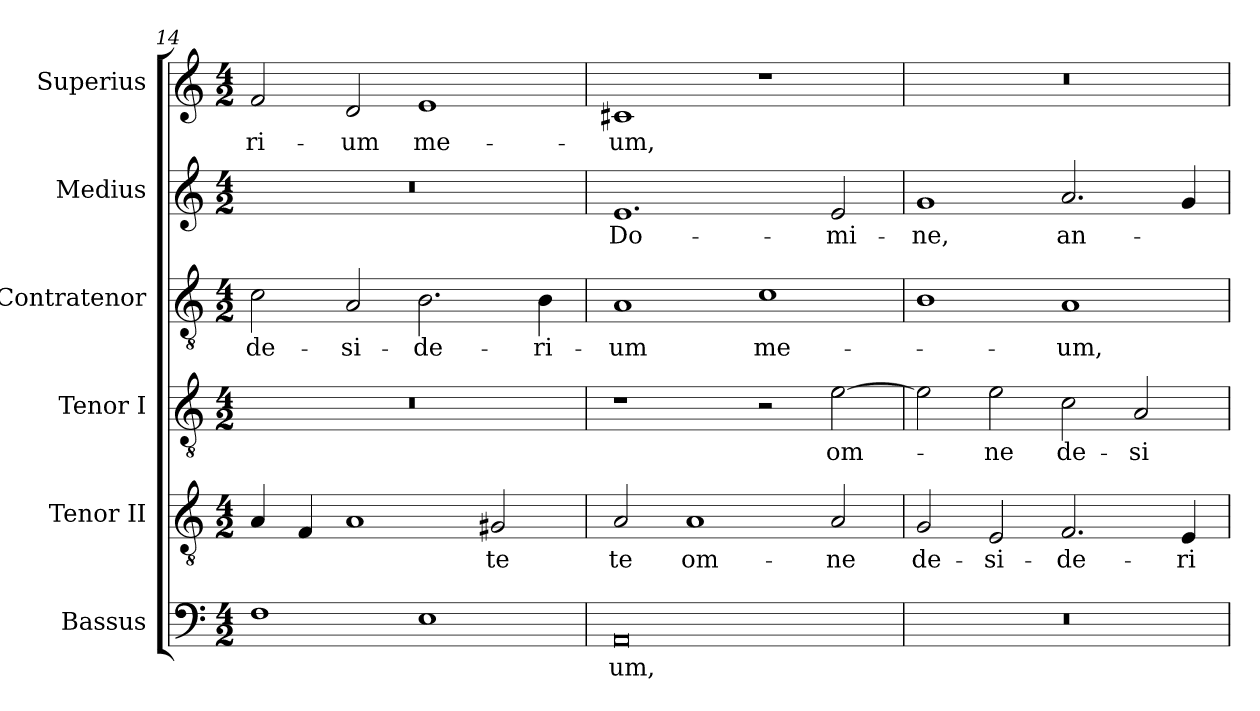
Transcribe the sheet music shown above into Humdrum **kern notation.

**kern	**text	**kern	**text	**kern	**text	**kern	**text	**kern	**text	**kern	**text
*part6	*part6	*part5	*part5	*part4	*part4	*part3	*part3	*part2	*part2	*part1	*part1
*staff6	*staff6	*staff5	*staff5	*staff4	*staff4	*staff3	*staff3	*staff2	*staff2	*staff1	*staff1
*I"Bassus	*	*I"Tenor II	*	*I"Tenor I	*	*I"Contratenor	*	*I"Medius	*	*I"Superius	*
*I'B.	*	*I'T. II	*	*I'T. I	*	*I'Ct.	*	*I'M.	*	*I'S.	*
*clefF4	*	*clefGv2	*	*clefGv2	*	*clefGv2	*	*clefG2	*	*clefG2	*
*	*	*ITrd7c12	*	*ITrd7c12	*	*ITrd7c12	*	*	*	*	*
*k[]	*	*k[]	*	*k[]	*	*k[]	*	*k[]	*	*k[]	*
*C:	*	*C:	*	*C:	*	*C:	*	*C:	*	*C:	*
*M4/2	*	*M4/2	*	*M4/2	*	*M4/2	*	*M4/2	*	*M4/2	*
=14	=14	=14	=14	=14	=14	=14	=14	=14	=14	=14	=14
!	!	!	!	!LO:N:vis=1	!	!	!	!	!	!	!
!	!	!	!	!	!	!	!LO:LY:b:color=#000000	!LO:N:vis=1	!	!	!
!	!	!	!	!	!	!	!	!	!	!	!LO:LY:b:color=#000000
1Fi	.	4AAi/	.	0r	.	2Ci\	de-	0r	.	2fi/	-ri-
.	.	4FFi/	.	.	.	.	.	.	.	.	.
!	!	!	!	!	!	!	!LO:LY:b:color=#000000	!	!	!	!
!	!	!	!	!	!	!	!	!	!	!	!LO:LY:b:color=#000000
.	.	1AAi	.	.	.	2AAi/	-si-	.	.	2di/	-um
!	!	!	!	!	!	!	!LO:LY:b:color=#000000	!	!	!	!
!	!	!	!	!	!	!	!	!	!	!	!LO:LY:b:color=#000000
1Ei	.	.	.	.	.	2.BBi\	-de-	.	.	1ei	me-
!	!	!	!LO:LY:b:color=#000000	!	!	!	!	!	!	!	!
.	.	2GG#Xi/	-te	.	.	.	.	.	.	.	.
!	!	!	!	!	!	!	!LO:LY:b:color=#000000	!	!	!	!
.	.	.	.	.	.	4BBi\	-ri-	.	.	.	.
=15	=15	=15	=15	=15	=15	=15	=15	=15	=15	=15	=15
!	!LO:LY:b:color=#000000	!	!	!	!	!	!	!	!	!	!
!	!	!	!LO:LY:b:color=#000000	!	!	!	!	!	!	!	!
!	!	!	!	!	!	!	!LO:LY:b:color=#000000	!	!	!	!
!	!	!	!	!	!	!	!	!	!LO:LY:b:color=#000000	!	!
!	!	!	!	!	!	!	!	!	!	!	!LO:LY:b:color=#000000
0AAi	-um,	2AAi/	te	1r	.	1AAi	-um	1.ei	Do-	1c#Xi	-um,
!	!	!	!LO:LY:b:color=#000000	!	!	!	!	!	!	!	!
.	.	1AAi	om-	.	.	.	.	.	.	.	.
!	!	!	!	!	!	!	!LO:LY:b:color=#000000	!	!	!	!
.	.	.	.	2r	.	1Ci	me-	.	.	1r	.
!	!	!	!LO:LY:b:color=#000000	!	!	!	!	!	!	!	!
!	!	!	!	!	!LO:LY:b:color=#000000	!	!	!	!	!	!
!	!	!	!	!	!	!	!	!	!LO:LY:b:color=#000000	!	!
.	.	2AAi/	-ne	[>2Ei\	om-	.	.	2ei/	-mi-	.	.
=16	=16	=16	=16	=16	=16	=16	=16	=16	=16	=16	=16
!LO:N:vis=1	!	!	!	!	!	!	!	!	!	!	!
!	!	!	!LO:LY:b:color=#000000	!	!	!	!	!	!	!	!
!	!	!	!	!	!	!	!	!	!LO:LY:b:color=#000000	!LO:N:vis=1	!
0r	.	2GGi/	de-	2Ei\]	.	1BBi	.	1gi	-ne,	0r	.
!	!	!	!LO:LY:b:color=#000000	!	!	!	!	!	!	!	!
!	!	!	!	!	!LO:LY:b:color=#000000	!	!	!	!	!	!
.	.	2EEi/	-si-	2Ei\	-ne	.	.	.	.	.	.
!	!	!	!LO:LY:b:color=#000000	!	!	!	!	!	!	!	!
!	!	!	!	!	!LO:LY:b:color=#000000	!	!	!	!	!	!
!	!	!	!	!	!	!	!LO:LY:b:color=#000000	!	!	!	!
!	!	!	!	!	!	!	!	!	!LO:LY:b:color=#000000	!	!
.	.	2.FFi/	-de-	2Ci\	de-	1AAi	-um,	2.ai/	an-	.	.
!	!	!	!	!	!LO:LY:b:color=#000000	!	!	!	!	!	!
.	.	.	.	2AAi/	-si-	.	.	.	.	.	.
!	!	!	!LO:LY:b:color=#000000	!	!	!	!	!	!	!	!
.	.	4EEi/	-ri-	.	.	.	.	4gi/	.	.	.
=	=	=	=	=	=	=	=	=	=	=	=
*-	*-	*-	*-	*-	*-	*-	*-	*-	*-	*-	*-
